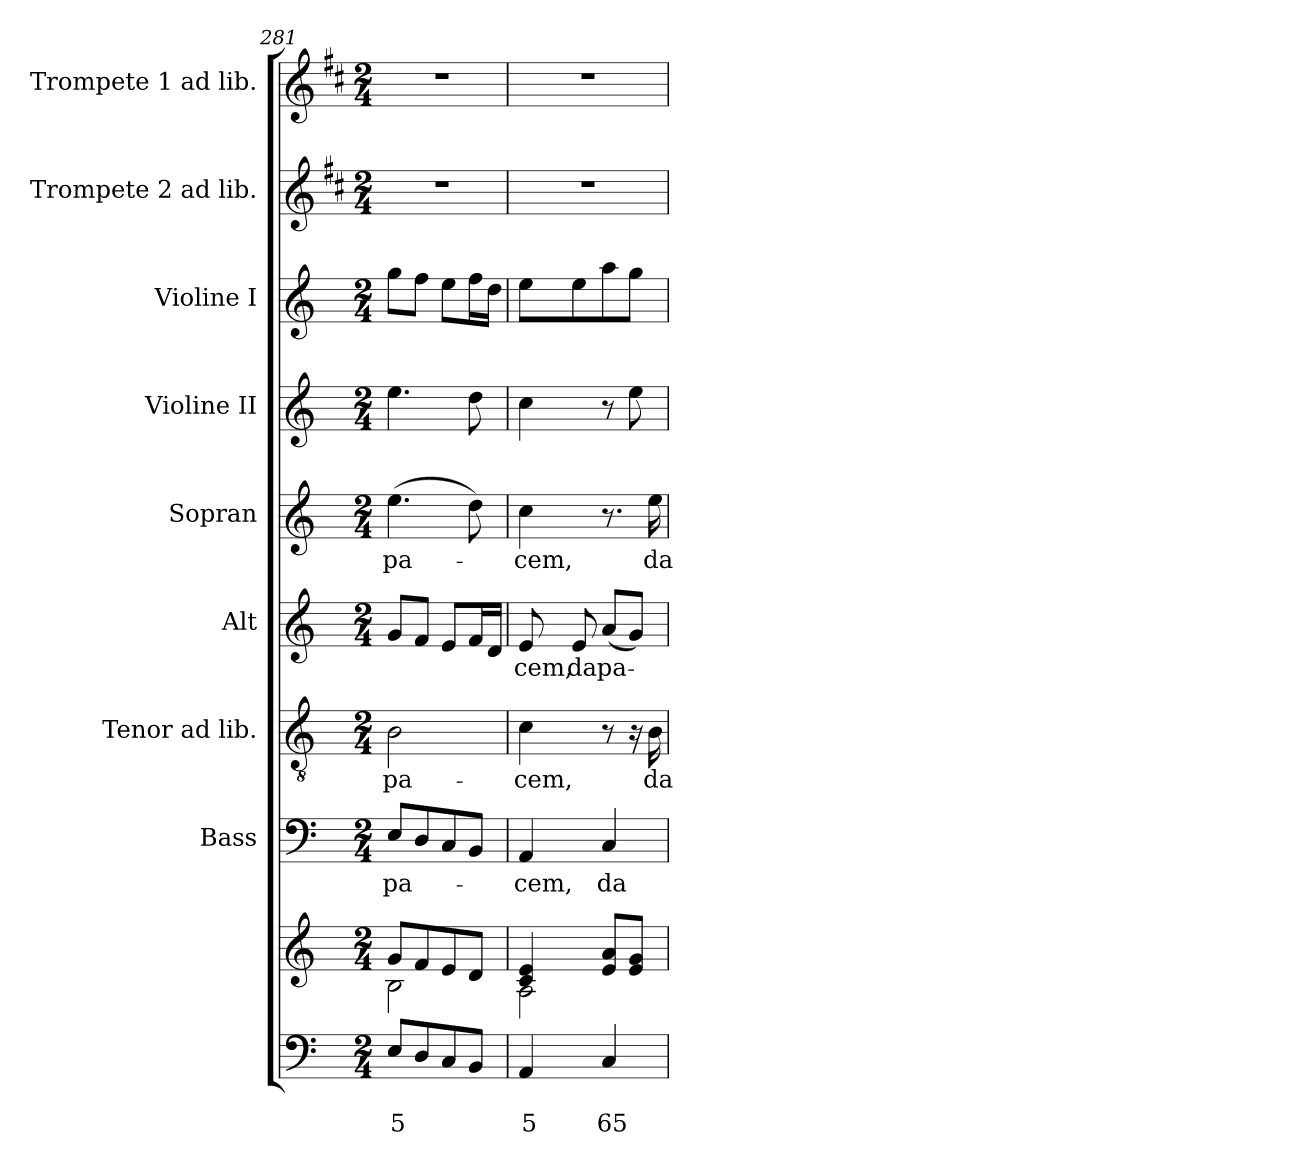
**kern	**text	**text	**kern	**kern	**text	**kern	**text	**kern	**text	**kern	**text	**kern	**kern	**kern	**kern
*part9	*part9	*part9	*part9	*part8	*part8	*part7	*part7	*part6	*part6	*part5	*part5	*part4	*part3	*part2	*part1
*staff10	*staff10	*staff10	*staff9	*staff8	*staff8	*staff7	*staff7	*staff6	*staff6	*staff5	*staff5	*staff4	*staff3	*staff2	*staff1
*	*	*	*	*I"Bass	*	*I"Tenor ad lib.	*	*I"Alt	*	*I"Sopran	*	*I"Violine II	*I"Violine I	*I"Trompete 2 ad lib.	*I"Trompete 1 ad lib.
*	*	*	*	*I'B.	*	*I'T.	*	*I'A.	*	*I'S.	*	*I'Vl. II	*I'Vl. I	*I'Trp. 2	*I'Trp. 1
*clefF4	*	*	*clefG2	*clefF4	*	*clefGv2	*	*clefG2	*	*clefG2	*	*clefG2	*clefG2	*clefG2	*clefG2
*	*	*	*	*	*	*	*	*	*	*	*	*	*	*ITrd1c2	*ITrd1c2
*k[]	*	*	*k[]	*k[]	*	*k[]	*	*k[]	*	*k[]	*	*k[]	*k[]	*k[]	*k[]
*C:	*	*	*C:	*C:	*	*C:	*	*C:	*	*C:	*	*C:	*C:	*C:	*C:
*M2/4	*	*	*M2/4	*M2/4	*	*M2/4	*	*M2/4	*	*M2/4	*	*M2/4	*M2/4	*M2/4	*M2/4
=281	=281	=281	=281	=281	=281	=281	=281	=281	=281	=281	=281	=281	=281	=281	=281
!	!	!LO:LY:b	!	!	!LO:LY:b	!	!LO:LY:b	!	!	!	!LO:LY:b	!	!	!	!
*	*	*	*^	*	*	*	*	*	*	*	*	*	*	*	*
8E/L	.	5	8g/L	2B\	8E/L	pa-	2B\	pa-	8g/L	.	(>4.ee\	pa-	4.ee\	8gg\L	2r	2r
8D/	.	.	8f/	.	8D/	.	.	.	8f/J	.	.	.	.	8ff\J	.	.
!	!	!LO:LY:b	!	!	!	!	!	!	!	!	!	!	!	!	!	!
8C/	.	_	8e/	.	8C/	.	.	.	8e/L	.	.	.	.	8ee\L	.	.
8BB/J	.	.	8d/J	.	8BB/J	.	.	.	16f/L	.	8dd\)	.	8dd\	16ff\L	.	.
.	.	.	.	.	.	.	.	.	16d/JJ	.	.	.	.	16dd\JJ	.	.
=282	=282	=282	=282	=282	=282	=282	=282	=282	=282	=282	=282	=282	=282	=282	=282	=282
!	!	!LO:LY:b	!	!	!	!LO:LY:b	!	!LO:LY:b	!	!LO:LY:b	!	!LO:LY:b	!	!	!	!
4AA/	.	5	4c/ 4e/	2A\	4AA/	-cem,	4c\	-cem,	8e/	-cem,	4cc\	-cem,	4cc\	8ee\L	2r	2r
!	!	!	!	!	!	!	!	!	!	!LO:LY:b	!	!	!	!	!	!
.	.	.	.	.	.	.	.	.	8e/	da	.	.	.	8ee\	.	.
!	!	!LO:LY:b	!	!	!	!LO:LY:b	!	!	!	!LO:LY:b	!	!	!	!	!	!
4C/	.	65	8e/ 8a/L	.	4C/	da	8r	.	(<8a/L	pa-	8.r	.	8r	8aa\	.	.
.	.	.	8e/ 8g/J	.	.	.	16r	.	8g/J)	.	.	.	8ee\	8gg\J	.	.
!	!	!	!	!	!	!	!	!LO:LY:b	!	!	!	!LO:LY:b	!	!	!	!
.	.	.	.	.	.	.	16B\	da	.	.	16ee\	da	.	.	.	.
*	*	*	*v	*v	*	*	*	*	*	*	*	*	*	*	*	*
=	=	=	=	=	=	=	=	=	=	=	=	=	=	=	=
*-	*-	*-	*-	*-	*-	*-	*-	*-	*-	*-	*-	*-	*-	*-	*-
